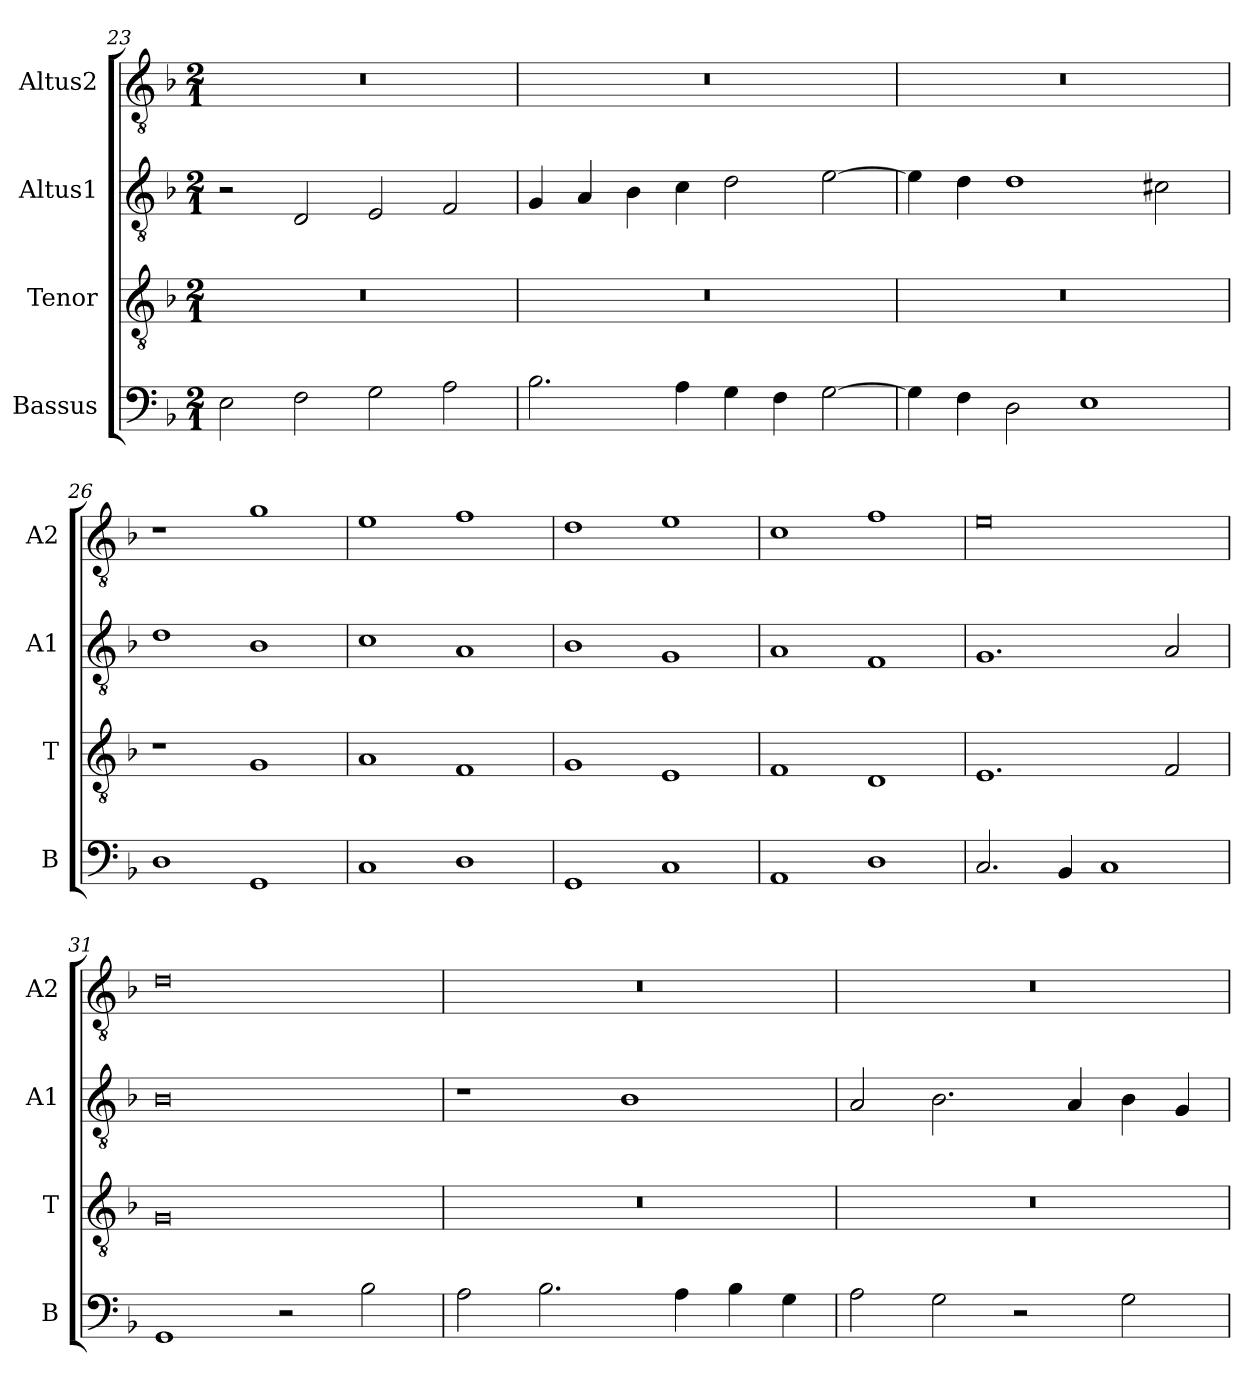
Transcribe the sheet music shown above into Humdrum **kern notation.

**kern	**kern	**kern	**kern
*part4	*part3	*part2	*part1
*staff4	*staff3	*staff2	*staff1
*I"Bassus	*I"Tenor	*I"Altus1	*I"Altus2
*I'B	*I'T	*I'A1	*I'A2
*clefF4	*clefGv2	*clefGv2	*clefGv2
*k[b-]	*k[b-]	*k[b-]	*k[b-]
*M2/1	*M2/1	*M2/1	*M2/1
=23	=23	=23	=23
2E\	0r	2r	0r
2F\	.	2D/	.
2G\	.	2E/	.
2A\	.	2F/	.
=24	=24	=24	=24
2.B-\	0r	4G/	0r
.	.	4A/	.
.	.	4B-\	.
4A\	.	4c\	.
4G\	.	2d\	.
4F\	.	.	.
[2G\	.	[2e\	.
=25	=25	=25	=25
4G\]	0r	4e\]	0r
4F\	.	4d\	.
2D\	.	1d	.
1E	.	.	.
.	.	2c#X\	.
=26	=26	=26	=26
1D	1r	1d	1r
1GG	1G	1B-	1g
=27	=27	=27	=27
1C	1A	1c	1e
1D	1F	1A	1f
=28	=28	=28	=28
1GG	1G	1B-	1d
1C	1E	1G	1e
=29	=29	=29	=29
1AA	1F	1A	1c
1D	1D	1F	1f
=30	=30	=30	=30
2.C/	1.E	1.G	0e
4BB-/	.	.	.
1C	.	.	.
.	2F/	2A/	.
=31	=31	=31	=31
1GG	0G	0B-	0d
2r	.	.	.
2B-\	.	.	.
=32	=32	=32	=32
2A\	0r	1r	0r
2.B-\	.	.	.
.	.	1B-	.
4A\	.	.	.
4B-\	.	.	.
4G\	.	.	.
=33	=33	=33	=33
2A\	0r	2A/	0r
2G\	.	2.B-\	.
2r	.	.	.
.	.	4A/	.
2G\	.	4B-\	.
.	.	4G/	.
=	=	=	=
*-	*-	*-	*-
